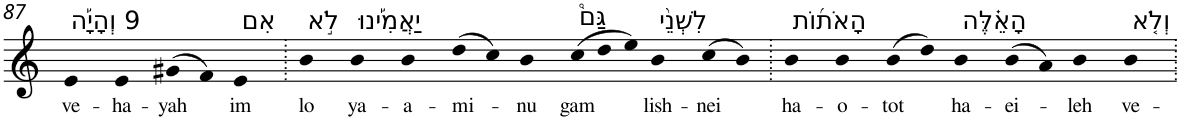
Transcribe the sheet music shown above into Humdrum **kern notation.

**kern	**text
*part1	*part1
*staff1	*staff1
*I"Piano	*
*I'Pno	*
!!LO:PB:g=z
*clefG2	*
*k[]	*
=87	=87
!LO:TX:a:t=9 וְהָיָ֡ה	!
!	!LO:LY:b
4e	ve-
!	!LO:LY:b
4e	-ha-
!	!LO:LY:b
(>8g#X	-yah
8f)	.
!LO:TX:a:t=אִם	!
!	!LO:LY:b
4e	im
=88.	=88.
!LO:TX:a:t=לֹ֣א	!
!	!LO:LY:b
4b	lo
!LO:TX:a:t=יַאֲמִ֡ינוּ	!
!	!LO:LY:b
4b	ya-
!	!LO:LY:b
4b	-a-
!	!LO:LY:b
(>8dd	-mi-
8cc)	.
!	!LO:LY:b
4b	-nu
*Xtuplet	*
!LO:TX:a:t=גַּם֩	!
!	!LO:LY:b
(>12cc	gam
12dd	.
12ee)	.
!LO:TX:a:t=לִשְׁנֵ֨י	!
!	!LO:LY:b
4b	lish-
!	!LO:LY:b
(>8cc	-nei
8b)	.
=89.	=89.
!LO:TX:a:t=הָאֹת֜וֹת	!
!	!LO:LY:b
4b	ha-
!	!LO:LY:b
4b	-o-
!	!LO:LY:b
(>8b	-tot
8dd)	.
!LO:TX:a:t=הָאֵ֗לֶּה	!
!	!LO:LY:b
4b	ha-
!	!LO:LY:b
(>8b	-ei-
8a)	.
!	!LO:LY:b
4b	-leh
!LO:TX:a:t=וְלֹ֤א	!
!	!LO:LY:b
4b	ve-
=.	=.
*-	*-
